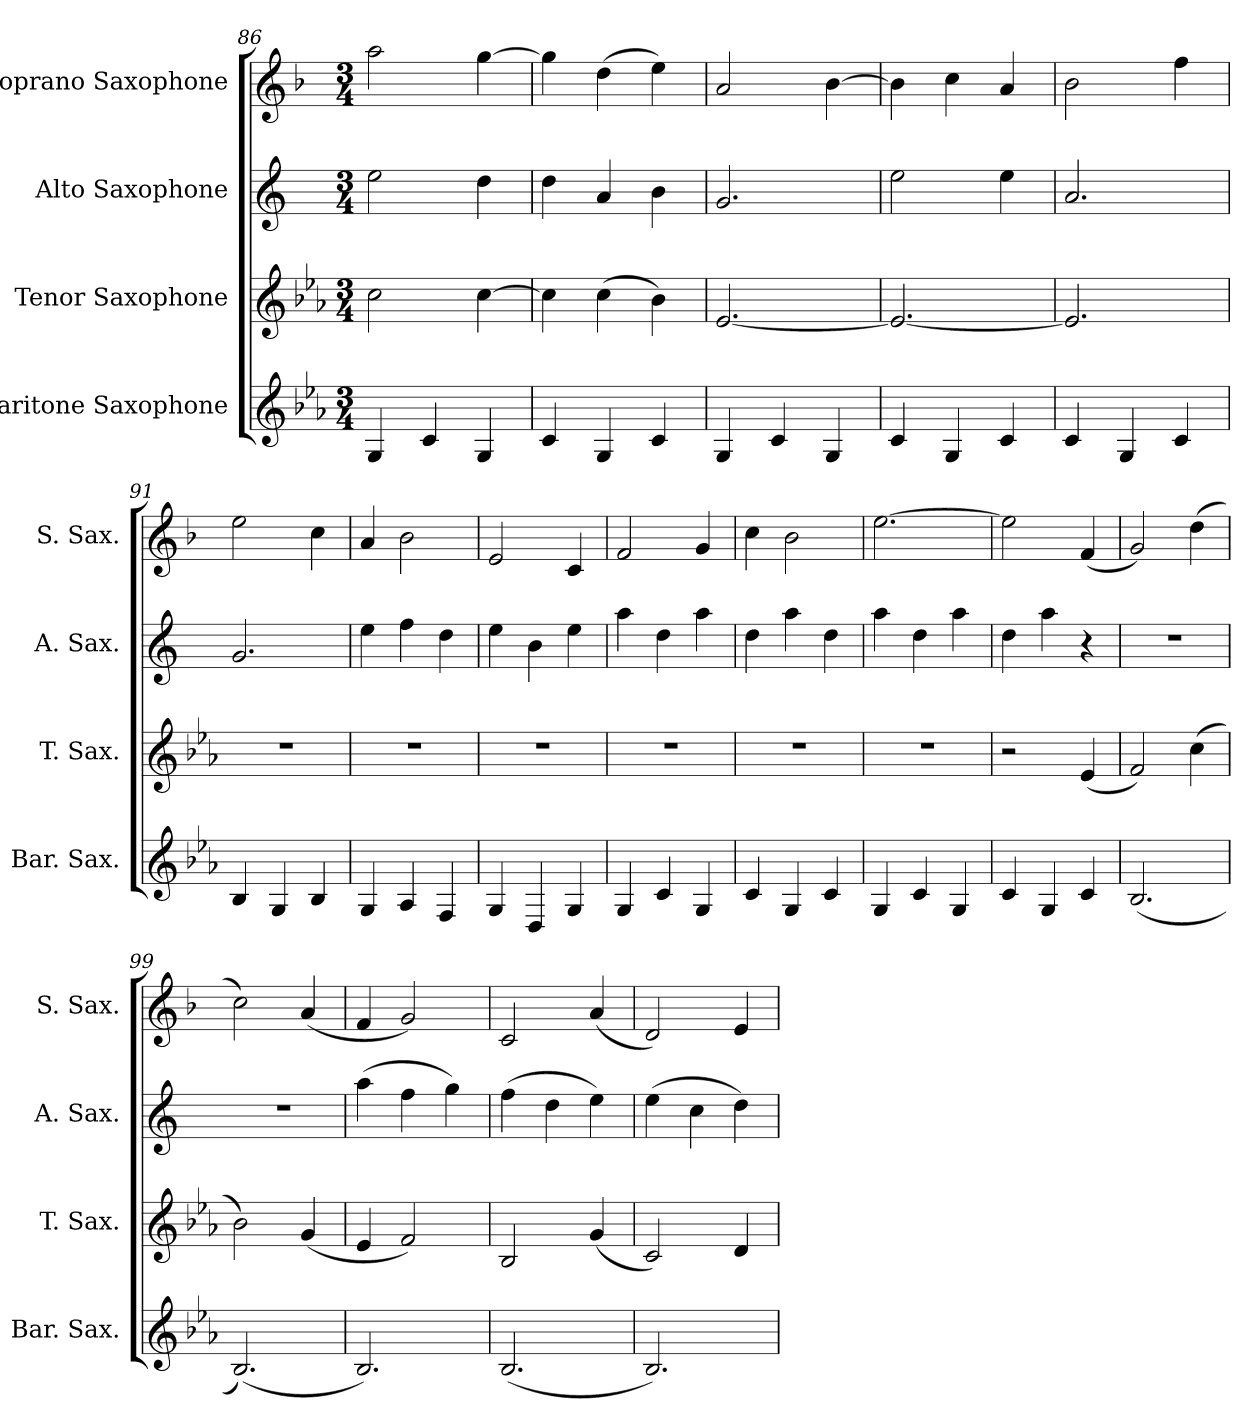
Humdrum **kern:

**kern	**kern	**kern	**kern	**dynam
*part4	*part3	*part2	*part1	*part1
*staff4	*staff3	*staff2	*staff1	*staff1
*I"Baritone Saxophone	*I"Tenor Saxophone	*I"Alto Saxophone	*I"Soprano Saxophone	*
*I'Bar. Sax.	*I'T. Sax.	*I'A. Sax.	*I'S. Sax.	*
*clefG2	*clefG2	*clefG2	*clefG2	*
*ITrd12c21	*ITrd8c14	*ITrd5c9	*ITrd1c2	*
*k[b-e-a-]	*k[b-e-a-]	*k[b-e-a-]	*k[b-e-a-]	*
*M3/4	*M3/4	*M3/4	*M3/4	*
=86	=86	=86	=86	=86
4GG/	2c\	2g\	2gg\	.
4C/	.	.	.	.
4GG/	[4c\	4f\	[4ff\	.
=87	=87	=87	=87	=87
4C/	4c\]	4f\	4ff\]	.
4GG/	(4c\	4c/	(4cc\	.
4C/	4B-\)	4d\	4dd\)	.
=88	=88	=88	=88	=88
4GG/	[2.E-/	2.B-/	2g/	.
4C/	.	.	.	.
4GG/	.	.	[4a-\	.
=89	=89	=89	=89	=89
4C/	2.E-/_	2g\	4a-\]	.
4GG/	.	.	4b-\	.
!	!	!	!	!LO:DY:b
!	!	!	!	!LO:DY:n=1:b
4C/	.	4g\	4g/	mf mf
=90	=90	=90	=90	=90
4C/	2.E-/]	2.c/	2a-\	.
4GG/	.	.	.	.
4C/	.	.	4ee-\	.
=91	=91	=91	=91	=91
4BB-/	2.r	2.B-/	2dd\	.
4GG/	.	.	.	.
4BB-/	.	.	4b-\	.
!!LO:LB:g=z
=92	=92	=92	=92	=92
4GG/	2.r	4g\	4g/	.
4AA-/	.	4a-\	2a-\	.
4FF/	.	4f\	.	.
=93	=93	=93	=93	=93
4GG/	2.r	4g\	2d/	.
4DD/	.	4d\	.	.
4GG/	.	4g\	4B-/	.
=94	=94	=94	=94	=94
4GG/	2.r	4cc\	2e-/	.
4C/	.	4f\	.	.
4GG/	.	4cc\	4f/	.
=95	=95	=95	=95	=95
4C/	2.r	4f\	4b-\	.
4GG/	.	4cc\	2a-\	.
4C/	.	4f\	.	.
=96	=96	=96	=96	=96
4GG/	2.r	4cc\	[2.dd\	.
4C/	.	4f\	.	.
4GG/	.	4cc\	.	.
=97	=97	=97	=97	=97
4C/	2r	4f\	2dd\]	.
4GG/	.	4cc\	.	.
4C/	(4E-/	4r	(4e-/	.
=98	=98	=98	=98	=98
(2.BB-/	2F/)	2.r	2f/)	.
.	(4c\	.	(4cc\	.
=99	=99	=99	=99	=99
(2.BB-/)	2B-\)	2.r	2b-\)	.
.	(4G/	.	(4g/	.
=100	=100	=100	=100	=100
2.BB-/)	4E-/	(4cc\	4e-/	.
.	2F/)	4a-\	2f/)	.
.	.	4b-\)	.	.
=101	=101	=101	=101	=101
(2.BB-/	2BB-/	(4a-\	2B-/	.
.	.	4f\	.	.
.	(4G/	4g\)	(4g/	.
!!LO:PB:g=z
=102	=102	=102	=102	=102
2.BB-/)	2C/)	(4g\	2c/)	.
.	.	4e-\	.	.
.	4D/	4f\)	4d/	.
=	=	=	=	=
*-	*-	*-	*-	*-
